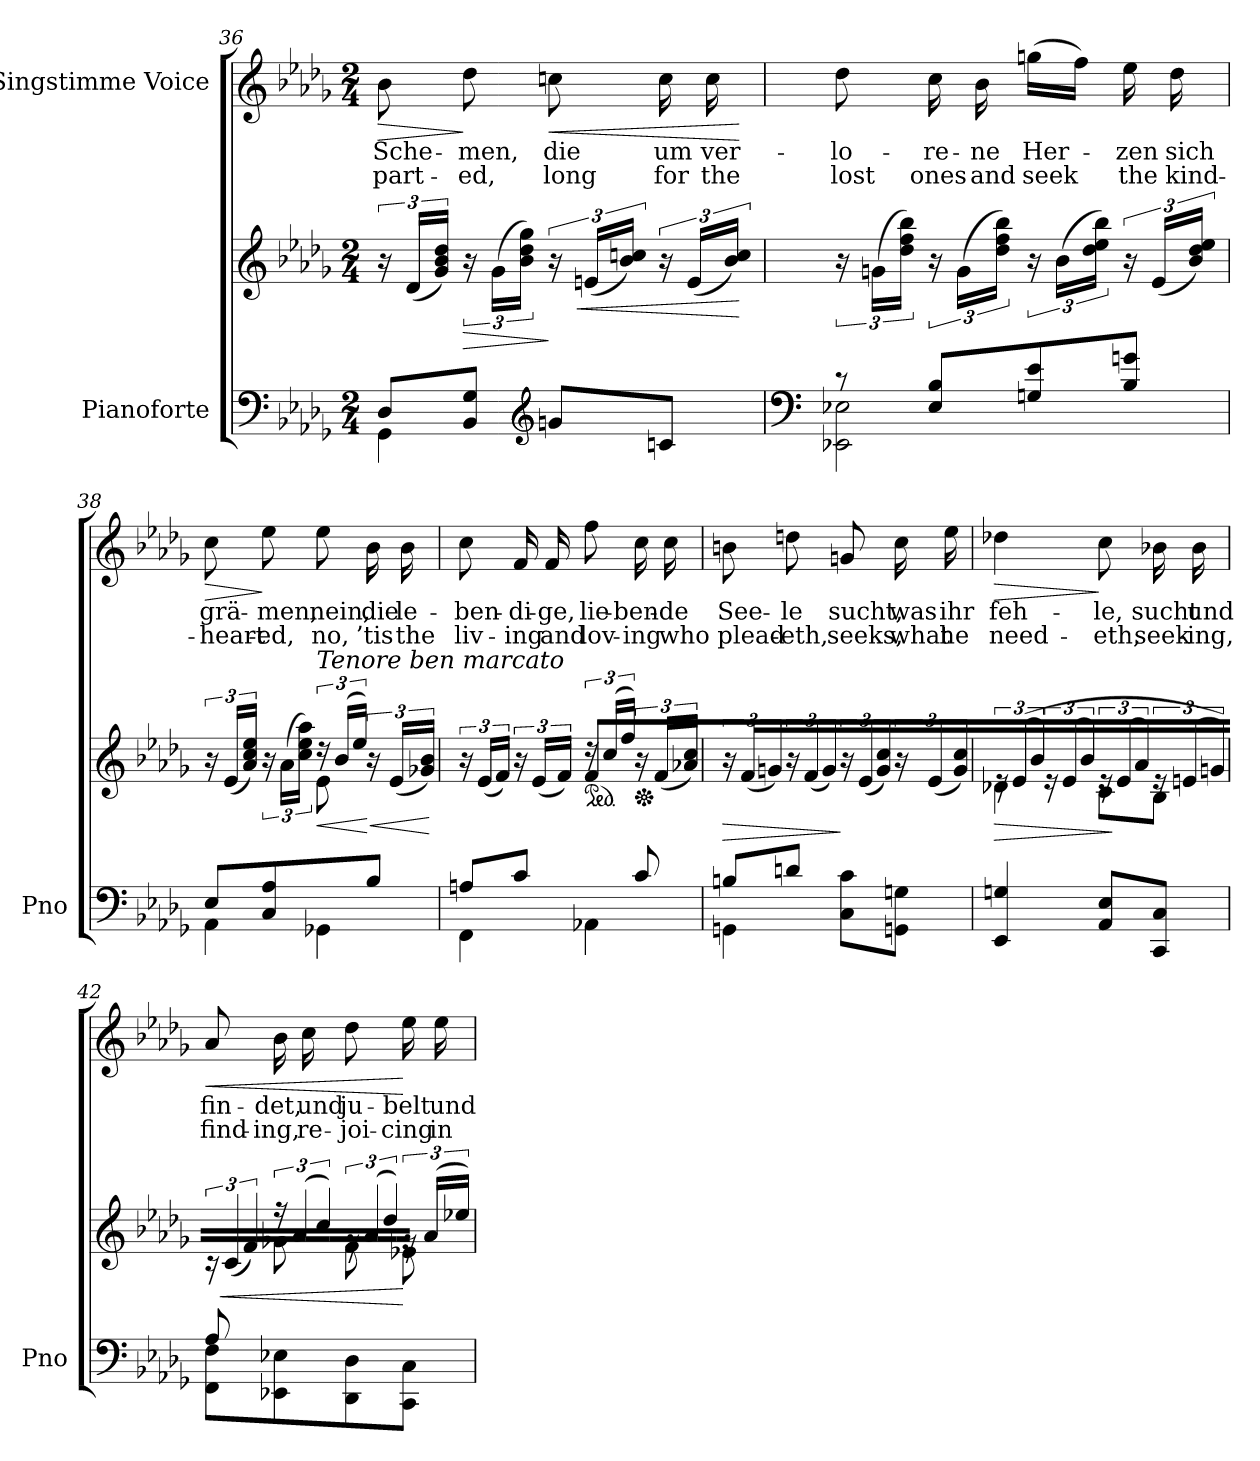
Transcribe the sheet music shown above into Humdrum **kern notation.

**kern	**kern	**dynam	**kern	**text	**text	**dynam
*part2	*part2	*part2	*part1	*part1	*part1	*part1
*staff3	*staff2	*staff2/3	*staff1	*staff1	*staff1	*staff1
*I"Pianoforte	*	*	*I"Singstimme Voice	*	*	*
*I'Pno	*	*	*	*	*	*
*clefF4	*clefG2	*	*clefG2	*	*	*
*k[b-e-a-d-g-]	*k[b-e-a-d-g-]	*	*k[b-e-a-d-g-]	*	*	*
*M2/4	*M2/4	*	*M2/4	*	*	*
=36	=36	=36	=36	=36	=36	=36
*^	*	*	*	*	*	*
!	!	!	!	!	!LO:LY:b	!LO:LY:b	!LO:HP:b
8D-/L	4GG-\	24r	.	8b-\	Sche-	-part-	>
.	.	(<24d-/LL	.	.	.	.	.
.	.	24g-/ 24b-/ 24dd-/JJ)	.	.	.	.	.
!	!	!	!LO:HP:b	!	!LO:LY:b	!LO:LY:b	!
8BB-/ 8G-/J	.	24r	>	8dd-\	-men,	-ed,	]
.	.	(>24g-\LL	.	.	.	.	.
.	.	24b-\ 24dd-\ 24gg-\JJ)	.	.	.	.	.
*clefG2	*	*	*	*	*	*	*
!	!	!	!	!	!LO:LY:b	!LO:LY:b	!LO:HP:b
8gn/L	4ryy	24r	]	8ccn\	die	long	<
!	!	!	!LO:HP:b	!	!	!	!
.	.	(<24en/LL	<	.	.	.	.
.	.	24b-/ 24ccn/JJ)	.	.	.	.	.
!	!	!	!	!	!LO:LY:b	!LO:LY:b	!
8cn/J	.	24r	.	16cc\	um	for	.
.	.	(<24e/LL	.	.	.	.	.
!	!	!	!	!	!LO:LY:b	!LO:LY:b	!
.	.	.	.	16cc\	ver-	the	.
.	.	24b-/ 24cc/JJ)	.	.	.	.	.
*v	*v	*	*	*	*	*	*
.	.	[	.	.	.	[
!!LO:PB:g=z
=37	=37	=37	=37	=37	=37	=37
*clefF4	*	*	*	*	*	*
*^	*	*	*	*	*	*
!	!	!	!	!	!LO:LY:b	!LO:LY:b	!
8r	2EE-X\ 2E-X\	24r	.	8dd-\	-lo-	lost	.
.	.	(>24gn\LL	.	.	.	.	.
.	.	24dd-\ 24ff\ 24bb-\JJ)	.	.	.	.	.
!	!	!	!	!	!LO:LY:b	!LO:LY:b	!
8E-/ 8B-/L	.	24r	.	16cc\	-re-	ones	.
.	.	(>24g\LL	.	.	.	.	.
!	!	!	!	!	!LO:LY:b	!LO:LY:b	!
.	.	.	.	16b-\	-ne	and	.
.	.	24dd-\ 24ff\ 24bb-\JJ)	.	.	.	.	.
!	!	!	!	!	!LO:LY:b	!LO:LY:b	!
8Gn/ 8e-/	.	24r	.	(>16ggn\LL	Her-	seek	.
.	.	(>24b-\LL	.	.	.	.	.
.	.	.	.	16ff\JJ)	.	.	.
.	.	24dd-\ 24ee-\ 24bb-\JJ)	.	.	.	.	.
!	!	!	!	!	!LO:LY:b	!LO:LY:b	!
8B-/ 8gn/J	.	24r	.	16ee-\	-zen	the	.
.	.	(<24e-/LL	.	.	.	.	.
!	!	!	!	!	!LO:LY:b	!LO:LY:b	!
.	.	.	.	16dd-\	sich	kind-	.
.	.	24b-/ 24dd-/ 24ee-/JJ)	.	.	.	.	.
=38	=38	=38	=38	=38	=38	=38	=38
*	*	*^	*	*	*	*	*
!	!	!	!	!	!	!LO:LY:b	!LO:LY:b	!LO:HP:b
8E-/L	4AA-\	24r	4ryy	.	8cc\	grä-	-heart-	>
.	.	(<24e-/LL	.	.	.	.	.	.
.	.	24a-/ 24cc/ 24ee-/JJ)	.	.	.	.	.	.
!	!	!	!	!	!	!LO:LY:b	!LO:LY:b	!
8C/ 8A-/J	.	24r	.	.	8ee-\	-men,	-ed,	]
.	.	(>24a-\LL	.	.	.	.	.	.
.	.	24cc\ 24ee-\ 24aa-\JJ)	.	.	.	.	.	.
!	!	!LO:TX:a:i:t=Tenore ben marcato	!	!	!	!	!	!
!	!	!	!	!LO:HP:b	!	!LO:LY:b	!LO:LY:b	!
8ryy	4GG-X\	24rdd	(<8e-\L	<	8ee-\	nein,	no,	.
.	.	(<24b-/LL	.	.	.	.	.	.
.	.	24ee-/JJ)	.	.	.	.	.	.
!	!	!	!	!LO:HP:b	!	!LO:LY:b	!LO:LY:b	!
8B-/J	.	24r	8ryy	< [	16b-\	die	’tis	.
.	.	(<24e-/LL	.	.	.	.	.	.
!	!	!	!	!	!	!LO:LY:b	!LO:LY:b	!
.	.	.	.	.	16b-\	le-	the	.
.	.	24g-X/ 24b-/JJ)	.	.	.	.	.	.
*v	*v	*	*	*	*	*	*	*
*	*v	*v	*	*	*	*	*
.	.	[	.	.	.	.
!!LO:LB:g=z
=39	=39	=39	=39	=39	=39	=39
*^	*^	*	*	*	*	*
!	!	!	!	!	!	!LO:LY:b	!LO:LY:b	!
8An/L	4FF\	24r	4ryy	.	8cc\	-ben-	liv-	.
.	.	(<24e-/LL	.	.	.	.	.	.
.	.	24f/JJ)	.	.	.	.	.	.
!	!	!	!	!	!	!LO:LY:b	!LO:LY:b	!
8c/J)	.	24r	.	.	16f/	-di-	-ing	.
.	.	(<24e-/LL	.	.	.	.	.	.
!	!	!	!	!	!	!LO:LY:b	!LO:LY:b	!
.	.	.	.	.	16f/	-ge,	and	.
.	.	24f/JJ)	.	.	.	.	.	.
*	*	*ped	*	*	*	*	*	*
!	!	!	!	!	!	!LO:LY:b	!LO:LY:b	!
8ryy	4AA-X\	24rdd	(<8f\L	.	8ff\	lie-	lov-	.
.	.	(<24cc/LL	.	.	.	.	.	.
.	.	24ff/JJ)	.	.	.	.	.	.
*	*	*Xped	*	*	*	*	*	*
!	!	!	!	!	!	!LO:LY:b	!LO:LY:b	!
8c/	.	24r	8ryy	.	16cc\	-ben-	-ing	.
.	.	(<24f/LL	.	.	.	.	.	.
!	!	!	!	!	!	!LO:LY:b	!LO:LY:b	!
.	.	.	.	.	16cc\	-de	who	.
.	.	24a-X/ 24cc/JJ)	.	.	.	.	.	.
*	*	*v	*v	*	*	*	*	*
=40	=40	=40	=40	=40	=40	=40	=40
!	!	!	!LO:HP:b	!	!LO:LY:b	!LO:LY:b	!
8Bn/	4GGn\	24r	>	8bn\	See-	plead-	.
.	.	(<24f/LL	.	.	.	.	.
.	.	24gn/JJ)	.	.	.	.	.
!	!	!	!	!	!LO:LY:b	!LO:LY:b	!
8dn/J)	.	24r	.	8ddn\	-le	-eth,	.
.	.	(<24f/LL	.	.	.	.	.
.	.	24g/JJ)	.	.	.	.	.
!	!	!	!	!	!LO:LY:b	!LO:LY:b	!
8C\ 8c\L	4ryy	24r	]	8gn/	sucht,	seeks,	.
.	.	(<24e-/LL	.	.	.	.	.
.	.	24g/ 24cc/JJ)	.	.	.	.	.
!	!	!	!	!	!LO:LY:b	!LO:LY:b	!
8GGn\ 8Gn\J	.	24r	.	16cc\	was	what	.
.	.	(<24e-/LL	.	.	.	.	.
!	!	!	!	!	!LO:LY:b	!LO:LY:b	!
.	.	.	.	16ee-\	ihr	he	.
.	.	24g/ 24cc/JJ)	.	.	.	.	.
*v	*v	*	*	*	*	*	*
!!LO:LB:g=z
=41	=41	=41	=41	=41	=41	=41
!	!	!LO:HP:b	!	!LO:LY:b	!LO:LY:b	!LO:HP:b
*	*^	*	*	*	*	*
4EE-/ 4Gn/	24re	4d-X\	>	4dd-X\	feh-	need-	>
.	(<(>24e-/LL	.	.	.	.	.	.
.	24b-/JJ)	.	.	.	.	.	.
.	24re	.	.	.	.	.	.
.	(<24e-/LL	.	.	.	.	.	.
.	24b-/JJ)	.	.	.	.	.	.
!	!	!	!	!	!LO:LY:b	!LO:LY:b	!
8AA-/ 8E-/L	24re	8c\L	.	8cc\	-le,	-eth,	]
.	(<24e-/LL	.	]	.	.	.	.
.	24a-/JJ)	.	.	.	.	.	.
!	!	!	!	!	!LO:LY:b	!LO:LY:b	!
8CC/ 8C/J	24re	8B-\J	.	16b-X\	sucht	seek-	.
.	(<24en/LL	.	.	.	.	.	.
!	!	!	!	!	!LO:LY:b	!LO:LY:b	!
.	.	.	.	16b-\	und	-ing,	.
.	24gn/JJ))	.	.	.	.	.	.
=42	=42	=42	=42	=42	=42	=42	=42
*^	*	*	*	*	*	*	*
!	!	!	!	!	!	!LO:LY:b	!LO:LY:b	!LO:HP:b
8A-/L	8FF\ 8F\L	24rc	8ryy	.	8a-/	fin-	find-	<
!	!	!	!	!LO:HP:b	!	!	!	!
.	.	(<24c/LL	.	<	.	.	.	.
.	.	24f/JJ)	.	.	.	.	.	.
!	!	!	!	!	!	!LO:LY:b	!LO:LY:b	!
4.ryy	8EE-X\ 8E-X\	24r	8g-X\	.	16b-\	-det,	-ing,	.
.	.	(<24a-/LL	.	.	.	.	.	.
!	!	!	!	!	!	!LO:LY:b	!LO:LY:b	!
.	.	.	.	.	16cc\	und	re-	.
.	.	24cc/JJ)	.	.	.	.	.	.
!	!	!	!	!	!	!LO:LY:b	!LO:LY:b	!
.	8DD-\ 8D-\	24rg	8f\	.	8dd-\	ju-	-joi-	.
.	.	(<24a-/LL	.	.	.	.	.	.
.	.	24dd-/JJ)	.	.	.	.	.	.
!	!	!	!	!	!	!LO:LY:b	!LO:LY:b	!
.	8CC\ 8C\J	24rg	8e-X\J	[	16ee-\	-belt	-cing	[
.	.	(<24a-/LL	.	.	.	.	.	.
!	!	!	!	!	!	!LO:LY:b	!LO:LY:b	!
.	.	.	.	.	16ee-\	und	in	.
.	.	24ee-X/JJ)	.	.	.	.	.	.
*v	*v	*	*	*	*	*	*	*
*	*v	*v	*	*	*	*	*
=	=	=	=	=	=	=
*-	*-	*-	*-	*-	*-	*-
